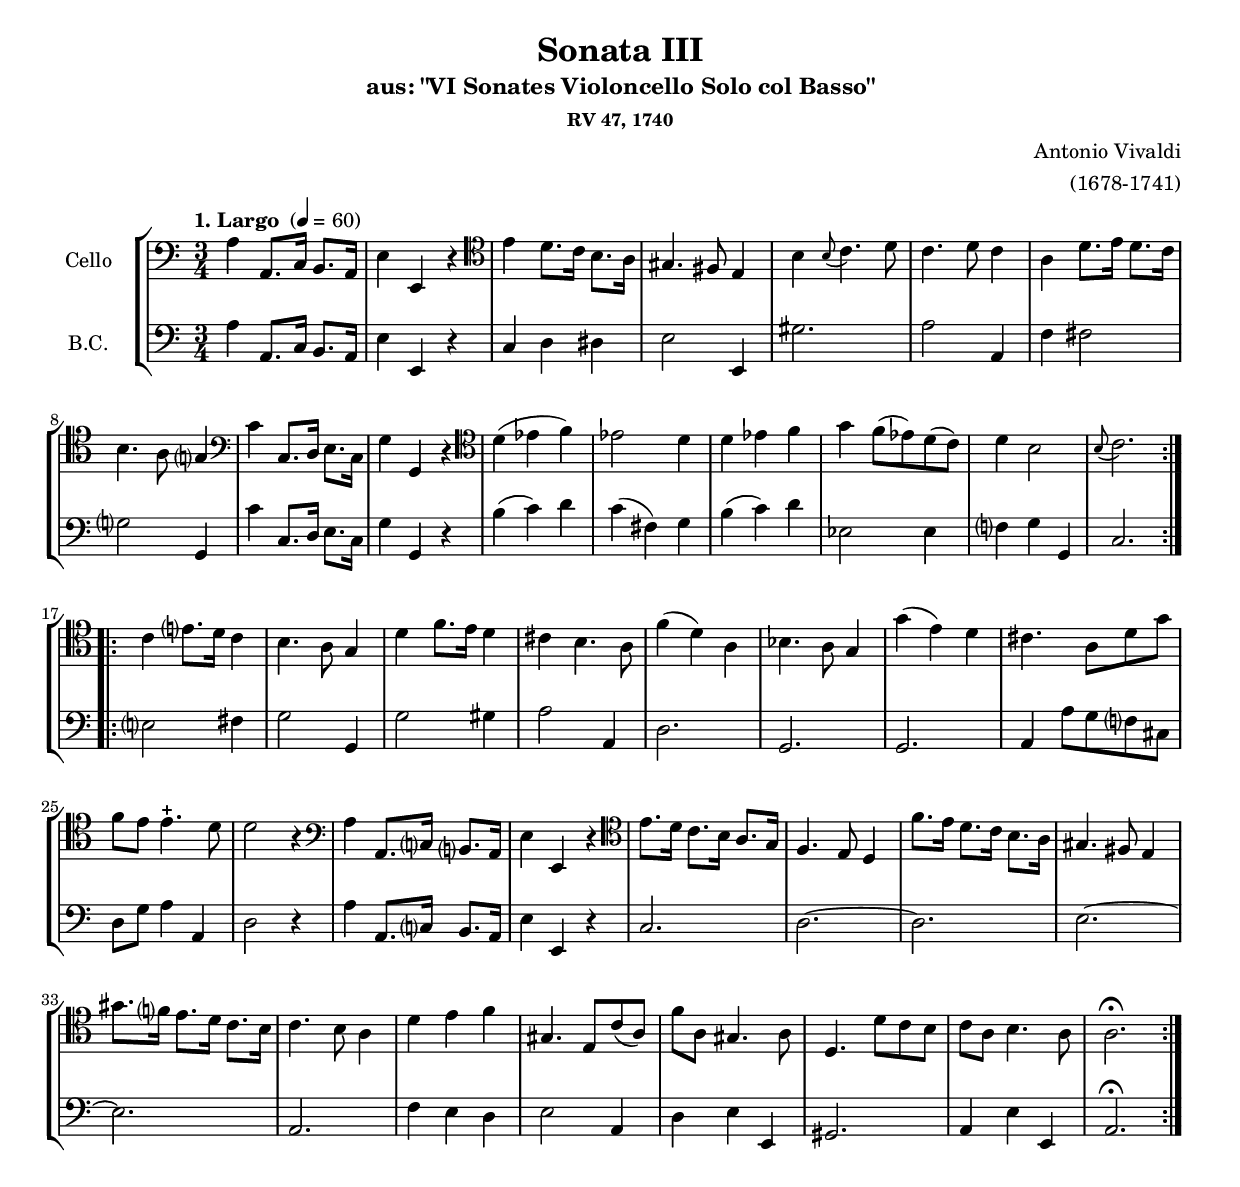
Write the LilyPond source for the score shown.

\version "2.14.2"
\include "deutsch.ly"

#(set-global-staff-size 17.75)

\header {
  title = "Sonata III"
  subtitle = "aus: \"VI Sonates Violoncello Solo col Basso\""
  subsubtitle = "RV 47, 1740"
  composer = "Antonio Vivaldi"
  arranger = "(1678-1741)"
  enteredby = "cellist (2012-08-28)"
}

voiceconsts = {
 \key a \minor
  \clef "bass"
% \numericTimeSignature
 \compressFullBarRests
}

mihi = "clarinet"
%minstr = "accordion"
milo = "bassoon"
mibc = "harpsichord"

moral = \markup \italic "molto rall."

introa = { \tempo "1. Largo " 4=60  \time 3/4 }

va = \relative c' {
  \voiceconsts

  \introa
  \repeat volta 2 {
    a4 a,8. c16 h8. a16
    e'4 e, r \clef "tenor"
    e'' d8. c16 h8. a16
    gis4. fis8 e4
    h' \appoggiatura h8 c4. d8
    c4. d8 c4
    a d8. e16 d8. c16
    h4. a8 g?4 \clef "bass"

    c c,8. d16 e8. c16
    g'4 g, r \clef "tenor"
    d''( es f)
    es2 d4
    d es f
    g f8( es) d( c)
    d4 h2
    \appoggiatura h8 c2.    
  }
  \repeat volta 2 {
    c4 e?8. d16 c4
    h4. a8 g4
    d' f8. e16 d4
    cis h4. a8

    f'4( d) a
    b4. a8 g4
    g'( e) d
    cis4. a8 d g
    f e e4.-+ d8
    d2 r4 \clef "bass"
    a a,8. c?16 h?8. a16
    e'4 e, r \clef "tenor"
    e''8. d16 c8. h16 a8. g16
    f4. e8 d4
    f'8. e16 d8. c16 h8. a16

    gis4. fis8 e4
    gis'8. f?16 e8. d16 c8. h16
    c4. h8 a4
    d e f
    gis,4. e8 c'( a)
    f' a, gis4. a8
    d,4. d'8 c h
    c a h4. a8
    a2.\fermata
  }
}

vb = \relative c' {
  \voiceconsts

  \introa
  \repeat volta 2 {
    a4 a,8. c16 h8. a16
    e'4 e, r
    c' d dis
    e2 e,4
    gis'2.
    a2 a,4
    f' fis2
    g? g,4

    c' c,8. d16 e8. c16
    g'4 g, r
    h'( c) d
    c( fis,) g
    h( c) d
    es,2 es4
    f? g g,
    c2.
  }
  \repeat volta 2 {
    e?2 fis4
    g2 g,4
    g'2 gis4
    a2 a,4

    d2.
    g,
    g
    a4 a'8 g f? cis
    d g a4 a,
    d2 r4
    a' a,8. c?16 h8. a16
    e'4 e, r
    c'2.
    d~
    d

    e~
    e
    a,
    f'4 e d
    e2 a,4
    d e e,
    gis2.
    a4 e' e,
    a2.\fermata
  }
}



music = \new StaffGroup <<
          \new Staff {
	    \set Staff.midiInstrument = \milo
            \set Staff.instrumentName = #"Cello"
            \va
          }

          \new Staff {
	    \set Staff.midiInstrument = \mibc
            \set Staff.instrumentName = #"B.C."
            \vb
          }
>>

\book {
  \score {
    \music
    \layout {}
  }

  \score {
    \unfoldRepeats \music

    \midi {
      \context {
        \Score
      }
    }
  }
}
